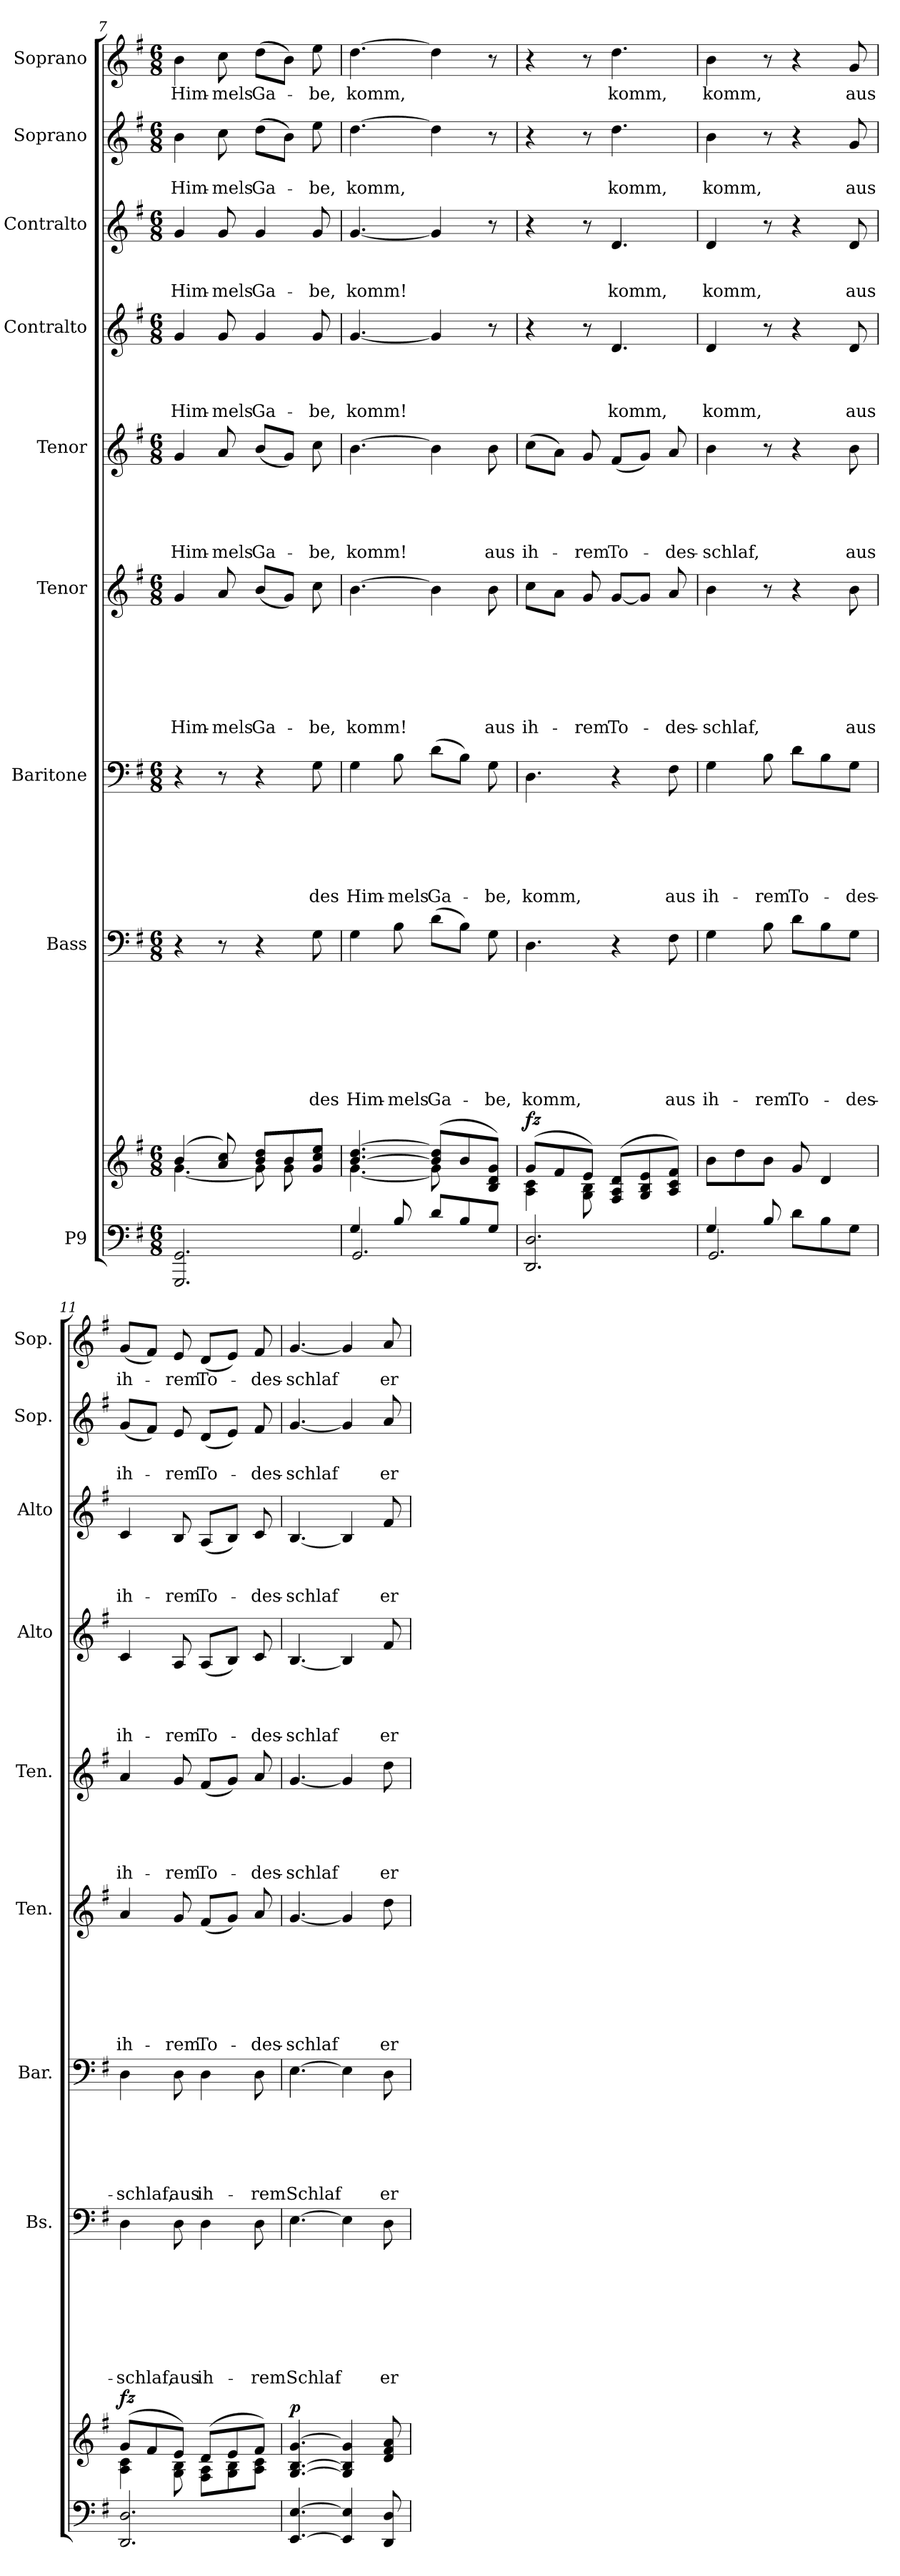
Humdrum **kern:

**kern	**kern	**dynam	**kern	**text	**text	**text	**text	**text	**text	**text	**text	**kern	**text	**text	**text	**text	**text	**text	**kern	**text	**text	**text	**text	**text	**text	**text	**kern	**text	**text	**text	**text	**text	**kern	**text	**text	**text	**text	**kern	**text	**text	**text	**kern	**text	**text	**kern	**text
*part9	*part9	*part9	*part8	*part8	*part8	*part8	*part8	*part8	*part8	*part8	*part8	*part7	*part7	*part7	*part7	*part7	*part7	*part7	*part6	*part6	*part6	*part6	*part6	*part6	*part6	*part6	*part5	*part5	*part5	*part5	*part5	*part5	*part4	*part4	*part4	*part4	*part4	*part3	*part3	*part3	*part3	*part2	*part2	*part2	*part1	*part1
*staff10	*staff9	*staff9/10	*staff8	*staff8	*staff8	*staff8	*staff8	*staff8	*staff8	*staff8	*staff8	*staff7	*staff7	*staff7	*staff7	*staff7	*staff7	*staff7	*staff6	*staff6	*staff6	*staff6	*staff6	*staff6	*staff6	*staff6	*staff5	*staff5	*staff5	*staff5	*staff5	*staff5	*staff4	*staff4	*staff4	*staff4	*staff4	*staff3	*staff3	*staff3	*staff3	*staff2	*staff2	*staff2	*staff1	*staff1
*I"P9	*	*	*I"Bass	*	*	*	*	*	*	*	*	*I"Baritone	*	*	*	*	*	*	*I"Tenor	*	*	*	*	*	*	*	*I"Tenor	*	*	*	*	*	*I"Contralto	*	*	*	*	*I"Contralto	*	*	*	*I"Soprano	*	*	*I"Soprano	*
*	*	*	*I'Bs.	*	*	*	*	*	*	*	*	*I'Bar.	*	*	*	*	*	*	*I'Ten.	*	*	*	*	*	*	*	*I'Ten.	*	*	*	*	*	*I'Alto	*	*	*	*	*I'Alto	*	*	*	*I'Sop.	*	*	*I'Sop.	*
*clefF4	*clefG2	*	*clefF4	*	*	*	*	*	*	*	*	*clefF4	*	*	*	*	*	*	*clefG2	*	*	*	*	*	*	*	*clefG2	*	*	*	*	*	*clefG2	*	*	*	*	*clefG2	*	*	*	*clefG2	*	*	*clefG2	*
*	*	*	*	*	*	*	*	*	*	*	*	*	*	*	*	*	*	*	*ITrd7c12	*	*	*	*	*	*	*	*ITrd7c12	*	*	*	*	*	*	*	*	*	*	*	*	*	*	*	*	*	*	*
*k[f#]	*k[f#]	*	*k[f#]	*	*	*	*	*	*	*	*	*k[f#]	*	*	*	*	*	*	*k[f#]	*	*	*	*	*	*	*	*k[f#]	*	*	*	*	*	*k[f#]	*	*	*	*	*k[f#]	*	*	*	*k[f#]	*	*	*k[f#]	*
*G:	*G:	*	*G:	*	*	*	*	*	*	*	*	*G:	*	*	*	*	*	*	*G:	*	*	*	*	*	*	*	*G:	*	*	*	*	*	*G:	*	*	*	*	*G:	*	*	*	*G:	*	*	*G:	*
*M6/8	*M6/8	*	*M6/8	*	*	*	*	*	*	*	*	*M6/8	*	*	*	*	*	*	*M6/8	*	*	*	*	*	*	*	*M6/8	*	*	*	*	*	*M6/8	*	*	*	*	*M6/8	*	*	*	*M6/8	*	*	*M6/8	*
=7	=7	=7	=7	=7	=7	=7	=7	=7	=7	=7	=7	=7	=7	=7	=7	=7	=7	=7	=7	=7	=7	=7	=7	=7	=7	=7	=7	=7	=7	=7	=7	=7	=7	=7	=7	=7	=7	=7	=7	=7	=7	=7	=7	=7	=7	=7
*^	*^	*	*	*	*	*	*	*	*	*	*	*	*	*	*	*	*	*	*	*	*	*	*	*	*	*	*	*	*	*	*	*	*	*	*	*	*	*	*	*	*	*	*	*	*	*
*	*^	*	*^	*	*	*	*	*	*	*	*	*	*	*	*	*	*	*	*	*	*	*	*	*	*	*	*	*	*	*	*	*	*	*	*	*	*	*	*	*	*	*	*	*	*	*	*	*
!	!	!	!	!	!	!	!	!	!	!	!	!	!	!	!	!	!	!	!	!	!	!	!	!	!	!	!	!	!	!LO:LY:b	!	!	!	!	!	!LO:LY:b	!	!	!	!	!LO:LY:b	!	!	!	!LO:LY:b	!	!	!LO:LY:b	!	!LO:LY:b
2.GGG/ 2.GG/	2.ryy	2.ryy	2.ryy	[<4.g\	(>4b/	.	4r	.	.	.	.	.	.	.	.	4r	.	.	.	.	.	.	4G/	.	.	.	.	.	.	Him-	4G/	.	.	.	.	Him-	4g/	.	.	.	Him-	4g/	.	.	Him-	4b\	.	Him-	4b\	Him-
!	!	!	!	!	!	!	!	!	!	!	!	!	!	!	!	!	!	!	!	!	!	!	!	!	!	!	!	!	!	!LO:LY:b	!	!	!	!	!	!LO:LY:b	!	!	!	!	!LO:LY:b	!	!	!	!LO:LY:b	!	!	!LO:LY:b	!	!LO:LY:b
.	.	.	.	.	8a/ 8cc/)	.	8r	.	.	.	.	.	.	.	.	8r	.	.	.	.	.	.	8A/	.	.	.	.	.	.	-mels	8A/	.	.	.	.	-mels	8g/	.	.	.	-mels	8g/	.	.	-mels	8cc\	.	-mels	8cc\	-mels
!	!	!	!	!	!	!	!	!	!	!	!	!	!	!	!	!	!	!	!	!	!	!	!	!	!	!	!	!	!	!LO:LY:b	!	!	!	!	!	!LO:LY:b	!	!	!	!	!LO:LY:b	!	!	!	!LO:LY:b	!	!	!LO:LY:b	!	!LO:LY:b
.	.	.	.	8g\]	8b/ 8dd/L	.	4r	.	.	.	.	.	.	.	.	4r	.	.	.	.	.	.	(<8B/L	.	.	.	.	.	.	Ga-	(<8B/L	.	.	.	.	Ga-	4g/	.	.	.	Ga-	4g/	.	.	Ga-	(>8dd\L	.	Ga-	(>8dd\L	Ga-
.	.	.	.	8g\	8b/	.	.	.	.	.	.	.	.	.	.	.	.	.	.	.	.	.	8G/J)	.	.	.	.	.	.	.	8G/J)	.	.	.	.	.	.	.	.	.	.	.	.	.	.	8b\J)	.	.	8b\J)	.
!	!	!	!	!	!	!	!	!	!	!	!	!	!	!	!LO:LY:b	!	!	!	!	!	!	!LO:LY:b	!	!	!	!	!	!	!	!LO:LY:b	!	!	!	!	!	!LO:LY:b	!	!	!	!	!LO:LY:b	!	!	!	!LO:LY:b	!	!	!LO:LY:b	!	!LO:LY:b
.	.	.	.	8ryy	8g/ 8cc/ 8ee/J	.	8G\	.	.	.	.	.	.	.	des	8G\	.	.	.	.	.	des	8c\	.	.	.	.	.	.	-be,	8c\	.	.	.	.	-be,	8g/	.	.	.	-be,	8g/	.	.	-be,	8ee\	.	-be,	8ee\	-be,
=8	=8	=8	=8	=8	=8	=8	=8	=8	=8	=8	=8	=8	=8	=8	=8	=8	=8	=8	=8	=8	=8	=8	=8	=8	=8	=8	=8	=8	=8	=8	=8	=8	=8	=8	=8	=8	=8	=8	=8	=8	=8	=8	=8	=8	=8	=8	=8	=8	=8	=8
!	!	!	!	!	!	!	!	!	!	!	!	!	!	!	!LO:LY:b	!	!	!	!	!	!	!LO:LY:b	!	!	!	!	!	!	!	!LO:LY:b	!	!	!	!	!	!LO:LY:b	!	!	!	!	!LO:LY:b	!	!	!	!LO:LY:b	!	!	!LO:LY:b	!	!LO:LY:b
4G/	2.GG/	2.ryy	2.ryy	[<4.g\	[>4.b/ [>4.dd/	.	4G\	.	.	.	.	.	.	.	Him-	4G\	.	.	.	.	.	Him-	[>4.B\	.	.	.	.	.	.	komm!	[>4.B\	.	.	.	.	komm!	[<4.g/	.	.	.	komm!	[<4.g/	.	.	komm!	[>4.dd\	.	komm,	[>4.dd\	komm,
!	!	!	!	!	!	!	!	!	!	!	!	!	!	!	!LO:LY:b	!	!	!	!	!	!	!LO:LY:b	!	!	!	!	!	!	!	!	!	!	!	!	!	!	!	!	!	!	!	!	!	!	!	!	!	!	!	!
8B/	.	.	.	.	.	.	8B\	.	.	.	.	.	.	.	-mels	8B\	.	.	.	.	.	-mels	.	.	.	.	.	.	.	.	.	.	.	.	.	.	.	.	.	.	.	.	.	.	.	.	.	.	.	.
!	!	!	!	!	!	!	!	!	!	!	!	!	!	!	!LO:LY:b	!	!	!	!	!	!	!LO:LY:b	!	!	!	!	!	!	!	!	!	!	!	!	!	!	!	!	!	!	!	!	!	!	!	!	!	!	!	!
8d/L	.	.	.	8g\]	(>8b/] 8dd/]L	.	(>8d\L	.	.	.	.	.	.	.	Ga-	(>8d\L	.	.	.	.	.	Ga-	4B\]	.	.	.	.	.	.	.	4B\]	.	.	.	.	.	4g/]	.	.	.	.	4g/]	.	.	.	4dd\]	.	.	4dd\]	.
8B/	.	.	.	4ryy	8b/	.	8B\J)	.	.	.	.	.	.	.	.	8B\J)	.	.	.	.	.	.	.	.	.	.	.	.	.	.	.	.	.	.	.	.	.	.	.	.	.	.	.	.	.	.	.	.	.	.
!	!	!	!	!	!	!	!	!	!	!	!	!	!	!	!LO:LY:b	!	!	!	!	!	!	!LO:LY:b	!	!	!	!	!	!	!	!LO:LY:b	!	!	!	!	!	!LO:LY:b	!	!	!	!	!	!	!	!	!	!	!	!	!	!
8G/J	.	.	.	.	8B/ 8d/ 8g/J)	.	8G\	.	.	.	.	.	.	.	-be,	8G\	.	.	.	.	.	-be,	8B\	.	.	.	.	.	.	aus	8B\	.	.	.	.	aus	8r	.	.	.	.	8r	.	.	.	8r	.	.	8r	.
=9	=9	=9	=9	=9	=9	=9	=9	=9	=9	=9	=9	=9	=9	=9	=9	=9	=9	=9	=9	=9	=9	=9	=9	=9	=9	=9	=9	=9	=9	=9	=9	=9	=9	=9	=9	=9	=9	=9	=9	=9	=9	=9	=9	=9	=9	=9	=9	=9	=9	=9
!	!	!	!	!	!	!LO:DY:a	!	!	!	!	!	!	!	!	!LO:LY:b	!	!	!	!	!	!	!LO:LY:b	!	!	!	!	!	!	!	!LO:LY:b	!	!	!	!	!	!LO:LY:b	!	!	!	!	!	!	!	!	!	!	!	!	!	!
2.DD/ 2.D/	2.ryy	2.ryy	2.ryy	4A\ 4c\	(>8g/L	fz	4.D\	.	.	.	.	.	.	.	komm,	4.D\	.	.	.	.	.	komm,	8c\L	.	.	.	.	.	.	ih-	(>8c\L	.	.	.	.	ih-	4r	.	.	.	.	4r	.	.	.	4r	.	.	4r	.
.	.	.	.	.	8f#/	.	.	.	.	.	.	.	.	.	.	.	.	.	.	.	.	.	8A\J	.	.	.	.	.	.	.	8A\J)	.	.	.	.	.	.	.	.	.	.	.	.	.	.	.	.	.	.	.
!	!	!	!	!	!	!	!	!	!	!	!	!	!	!	!	!	!	!	!	!	!	!	!	!	!	!	!	!	!	!LO:LY:b	!	!	!	!	!	!LO:LY:b	!	!	!	!	!	!	!	!	!	!	!	!	!	!
.	.	.	.	8G\ 8B\	8e/J)	.	.	.	.	.	.	.	.	.	.	.	.	.	.	.	.	.	8G/	.	.	.	.	.	.	-rem	8G/	.	.	.	.	-rem	8r	.	.	.	.	8r	.	.	.	8r	.	.	8r	.
!	!	!	!	!	!	!	!	!	!	!	!	!	!	!	!	!	!	!	!	!	!	!	!	!	!	!	!	!	!	!LO:LY:b	!	!	!	!	!	!LO:LY:b	!	!	!	!	!LO:LY:b	!	!	!	!LO:LY:b	!	!	!LO:LY:b	!	!LO:LY:b
.	.	.	.	4.ryy	(<8F#/ 8A/ 8d/L	.	4r	.	.	.	.	.	.	.	.	4r	.	.	.	.	.	.	[<8G/L	.	.	.	.	.	.	To-	(<8F#/L	.	.	.	.	To-	4.d/	.	.	.	komm,	4.d/	.	.	komm,	4.dd\	.	komm,	4.dd\	komm,
.	.	.	.	.	8G/ 8B/ 8e/	.	.	.	.	.	.	.	.	.	.	.	.	.	.	.	.	.	8G/J]	.	.	.	.	.	.	.	8G/J)	.	.	.	.	.	.	.	.	.	.	.	.	.	.	.	.	.	.	.
!	!	!	!	!	!	!	!	!	!	!	!	!	!	!	!LO:LY:b	!	!	!	!	!	!	!LO:LY:b	!	!	!	!	!	!	!	!LO:LY:b	!	!	!	!	!	!LO:LY:b	!	!	!	!	!	!	!	!	!	!	!	!	!	!
.	.	.	.	.	8A/ 8c/ 8f#/J)	.	8F#\	.	.	.	.	.	.	.	aus	8F#\	.	.	.	.	.	aus	8A/	.	.	.	.	.	.	-des-	8A/	.	.	.	.	-des-	.	.	.	.	.	.	.	.	.	.	.	.	.	.
!!LO:PB:g=z
=10	=10	=10	=10	=10	=10	=10	=10	=10	=10	=10	=10	=10	=10	=10	=10	=10	=10	=10	=10	=10	=10	=10	=10	=10	=10	=10	=10	=10	=10	=10	=10	=10	=10	=10	=10	=10	=10	=10	=10	=10	=10	=10	=10	=10	=10	=10	=10	=10	=10	=10
!	!	!	!	!	!	!	!	!	!	!	!	!	!	!	!LO:LY:b	!	!	!	!	!	!	!LO:LY:b	!	!	!	!	!	!	!	!LO:LY:b	!	!	!	!	!	!LO:LY:b	!	!	!	!	!LO:LY:b	!	!	!	!LO:LY:b	!	!	!LO:LY:b	!	!LO:LY:b
4G/	2.GG/	2.ryy	2.ryy	2.ryy	8b\L	.	4G\	.	.	.	.	.	.	.	ih-	4G\	.	.	.	.	.	ih-	4B\	.	.	.	.	.	.	-schlaf,	4B\	.	.	.	.	-schlaf,	4d/	.	.	.	komm,	4d/	.	.	komm,	4b\	.	komm,	4b\	komm,
.	.	.	.	.	8dd\	.	.	.	.	.	.	.	.	.	.	.	.	.	.	.	.	.	.	.	.	.	.	.	.	.	.	.	.	.	.	.	.	.	.	.	.	.	.	.	.	.	.	.	.	.
!	!	!	!	!	!	!	!	!	!	!	!	!	!	!	!LO:LY:b	!	!	!	!	!	!	!LO:LY:b	!	!	!	!	!	!	!	!	!	!	!	!	!	!	!	!	!	!	!	!	!	!	!	!	!	!	!	!
8B/	.	.	.	.	8b\J	.	8B\	.	.	.	.	.	.	.	-rem	8B\	.	.	.	.	.	-rem	8r	.	.	.	.	.	.	.	8r	.	.	.	.	.	8r	.	.	.	.	8r	.	.	.	8r	.	.	8r	.
!	!	!	!	!	!	!	!	!	!	!	!	!	!	!	!LO:LY:b	!	!	!	!	!	!	!LO:LY:b	!	!	!	!	!	!	!	!	!	!	!	!	!	!	!	!	!	!	!	!	!	!	!	!	!	!	!	!
8d\L	.	.	.	.	8g/	.	8d\L	.	.	.	.	.	.	.	To-	8d\L	.	.	.	.	.	To-	4r	.	.	.	.	.	.	.	4r	.	.	.	.	.	4r	.	.	.	.	4r	.	.	.	4r	.	.	4r	.
8B\	.	.	.	.	4d/	.	8B\	.	.	.	.	.	.	.	.	8B\	.	.	.	.	.	.	.	.	.	.	.	.	.	.	.	.	.	.	.	.	.	.	.	.	.	.	.	.	.	.	.	.	.	.
!	!	!	!	!	!	!	!	!	!	!	!	!	!	!	!LO:LY:b	!	!	!	!	!	!	!LO:LY:b	!	!	!	!	!	!	!	!LO:LY:b	!	!	!	!	!	!LO:LY:b	!	!	!	!	!LO:LY:b	!	!	!	!LO:LY:b	!	!	!LO:LY:b	!	!LO:LY:b
8G\J	.	.	.	.	.	.	8G\J	.	.	.	.	.	.	.	-des-	8G\J	.	.	.	.	.	-des-	8B\	.	.	.	.	.	.	aus	8B\	.	.	.	.	aus	8d/	.	.	.	aus	8d/	.	.	aus	8g/	.	aus	8g/	aus
=11	=11	=11	=11	=11	=11	=11	=11	=11	=11	=11	=11	=11	=11	=11	=11	=11	=11	=11	=11	=11	=11	=11	=11	=11	=11	=11	=11	=11	=11	=11	=11	=11	=11	=11	=11	=11	=11	=11	=11	=11	=11	=11	=11	=11	=11	=11	=11	=11	=11	=11
!	!	!	!	!	!	!LO:DY:a	!	!	!	!	!	!	!	!	!LO:LY:b	!	!	!	!	!	!	!LO:LY:b	!	!	!	!	!	!	!	!LO:LY:b	!	!	!	!	!	!LO:LY:b	!	!	!	!	!LO:LY:b	!	!	!	!LO:LY:b	!	!	!LO:LY:b	!	!LO:LY:b
2.DD/ 2.D/	2.ryy	2.ryy	2.ryy	4A\ 4c\	(>8g/L	fz	4D\	.	.	.	.	.	.	.	-schlaf,	4D\	.	.	.	.	.	-schlaf,	4A/	.	.	.	.	.	.	ih-	4A/	.	.	.	.	ih-	4c/	.	.	.	ih-	4c/	.	.	ih-	(<8g/L	.	ih-	(<8g/L	ih-
.	.	.	.	.	8f#/	.	.	.	.	.	.	.	.	.	.	.	.	.	.	.	.	.	.	.	.	.	.	.	.	.	.	.	.	.	.	.	.	.	.	.	.	.	.	.	.	8f#/J)	.	.	8f#/J)	.
!	!	!	!	!	!	!	!	!	!	!	!	!	!	!	!LO:LY:b	!	!	!	!	!	!	!LO:LY:b	!	!	!	!	!	!	!	!LO:LY:b	!	!	!	!	!	!LO:LY:b	!	!	!	!	!LO:LY:b	!	!	!	!LO:LY:b	!	!	!LO:LY:b	!	!LO:LY:b
.	.	.	.	8G\ 8B\	8e/J)	.	8D\	.	.	.	.	.	.	.	aus	8D\	.	.	.	.	.	aus	8G/	.	.	.	.	.	.	-rem	8G/	.	.	.	.	-rem	8A/	.	.	.	-rem	8B/	.	.	-rem	8e/	.	-rem	8e/	-rem
!	!	!	!	!	!	!	!	!	!	!	!	!	!	!	!LO:LY:b	!	!	!	!	!	!	!LO:LY:b	!	!	!	!	!	!	!	!LO:LY:b	!	!	!	!	!	!LO:LY:b	!	!	!	!	!LO:LY:b	!	!	!	!LO:LY:b	!	!	!LO:LY:b	!	!LO:LY:b
.	.	.	.	8F#\ 8A\L	(>8d/L	.	4D\	.	.	.	.	.	.	.	ih-	4D\	.	.	.	.	.	ih-	(<8F#/L	.	.	.	.	.	.	To-	(<8F#/L	.	.	.	.	To-	(<8A/L	.	.	.	To-	(<8A/L	.	.	To-	(<8d/L	.	To-	(<8d/L	To-
.	.	.	.	8G\ 8B\	8e/	.	.	.	.	.	.	.	.	.	.	.	.	.	.	.	.	.	8G/J)	.	.	.	.	.	.	.	8G/J)	.	.	.	.	.	8B/J)	.	.	.	.	8B/J)	.	.	.	8e/J)	.	.	8e/J)	.
!	!	!	!	!	!	!	!	!	!	!	!	!	!	!	!LO:LY:b	!	!	!	!	!	!	!LO:LY:b	!	!	!	!	!	!	!	!LO:LY:b	!	!	!	!	!	!LO:LY:b	!	!	!	!	!LO:LY:b	!	!	!	!LO:LY:b	!	!	!LO:LY:b	!	!LO:LY:b
.	.	.	.	8A\ 8c\J	8f#/J)	.	8D\	.	.	.	.	.	.	.	-rem	8D\	.	.	.	.	.	-rem	8A/	.	.	.	.	.	.	-des-	8A/	.	.	.	.	-des-	8c/	.	.	.	-des-	8c/	.	.	-des-	8f#/	.	-des-	8f#/	-des-
=12	=12	=12	=12	=12	=12	=12	=12	=12	=12	=12	=12	=12	=12	=12	=12	=12	=12	=12	=12	=12	=12	=12	=12	=12	=12	=12	=12	=12	=12	=12	=12	=12	=12	=12	=12	=12	=12	=12	=12	=12	=12	=12	=12	=12	=12	=12	=12	=12	=12	=12
!	!	!	!	!	!	!LO:DY:a	!	!	!	!	!	!	!	!	!LO:LY:b	!	!	!	!	!	!	!LO:LY:b	!	!	!	!	!	!	!	!LO:LY:b	!	!	!	!	!	!LO:LY:b	!	!	!	!	!LO:LY:b	!	!	!	!LO:LY:b	!	!	!LO:LY:b	!	!LO:LY:b
[<4.EE/ [>4.E/	2.ryy	2.ryy	2.ryy	2.ryy	[<4.G/ [<4.B/ [>4.g/	p	[>4.E\	.	.	.	.	.	.	.	Schlaf	[>4.E\	.	.	.	.	.	Schlaf	[<4.G/	.	.	.	.	.	.	-schlaf	[<4.G/	.	.	.	.	-schlaf	[<4.B/	.	.	.	-schlaf	[<4.B/	.	.	-schlaf	[<4.g/	.	-schlaf	[<4.g/	-schlaf
4EE/] 4E/]	.	.	.	.	4G/] 4B/] 4g/]	.	4E\]	.	.	.	.	.	.	.	.	4E\]	.	.	.	.	.	.	4G/]	.	.	.	.	.	.	.	4G/]	.	.	.	.	.	4B/]	.	.	.	.	4B/]	.	.	.	4g/]	.	.	4g/]	.
!	!	!	!	!	!	!	!	!	!	!	!	!	!	!	!LO:LY:b	!	!	!	!	!	!	!LO:LY:b	!	!	!	!	!	!	!	!LO:LY:b	!	!	!	!	!	!LO:LY:b	!	!	!	!	!LO:LY:b	!	!	!	!LO:LY:b	!	!	!LO:LY:b	!	!LO:LY:b
8DD/ 8D/	.	.	.	.	8d/ 8f#/ 8a/	.	8D\	.	.	.	.	.	.	.	er-	8D\	.	.	.	.	.	er-	8d\	.	.	.	.	.	.	er-	8d\	.	.	.	.	er-	8f#/	.	.	.	er-	8f#/	.	.	er-	8a/	.	er-	8a/	er-
*v	*v	*v	*	*	*	*	*	*	*	*	*	*	*	*	*	*	*	*	*	*	*	*	*	*	*	*	*	*	*	*	*	*	*	*	*	*	*	*	*	*	*	*	*	*	*	*	*	*	*	*
*	*v	*v	*v	*	*	*	*	*	*	*	*	*	*	*	*	*	*	*	*	*	*	*	*	*	*	*	*	*	*	*	*	*	*	*	*	*	*	*	*	*	*	*	*	*	*	*	*	*
=	=	=	=	=	=	=	=	=	=	=	=	=	=	=	=	=	=	=	=	=	=	=	=	=	=	=	=	=	=	=	=	=	=	=	=	=	=	=	=	=	=	=	=	=	=	=
*-	*-	*-	*-	*-	*-	*-	*-	*-	*-	*-	*-	*-	*-	*-	*-	*-	*-	*-	*-	*-	*-	*-	*-	*-	*-	*-	*-	*-	*-	*-	*-	*-	*-	*-	*-	*-	*-	*-	*-	*-	*-	*-	*-	*-	*-	*-
